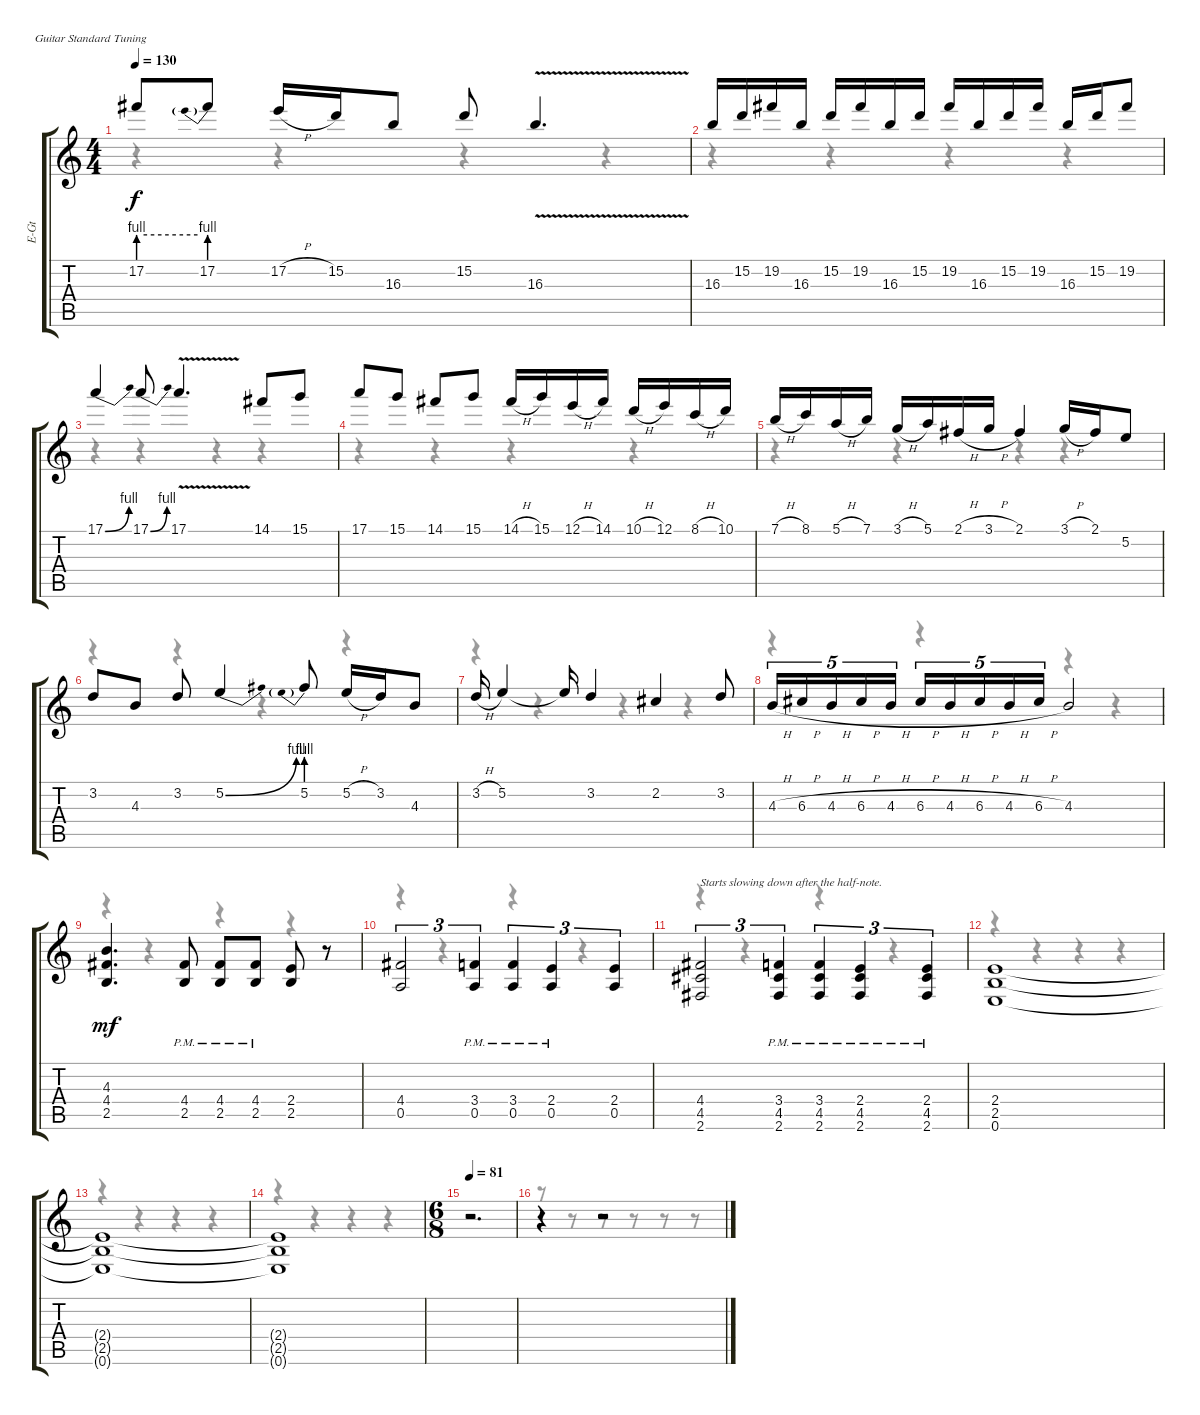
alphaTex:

\bracketExtendMode groupsimilarinstruments
\track ("Kirk Hammett (Lead)" "E-Gt") {instrument distortionguitar}
\staff {score tabs}
\tuning (E4 B3 G3 D3 A2 E2)
\voice
\ts (4 4)
\tempo 130
\clef g2
\ks c
17.2{be (hold 0 4 60 4) t}.8{dy f} 17.2{be (prebend 0 4 60 4)}.8 17.2{h}.16 15.2.16 16.3.8 15.2.8 16.3{v}.4{d} |
16.3.16 15.2.16 19.2{acc #}.16 16.3.16 15.2.16 19.2{acc #}.16 16.3.16 15.2.16 19.2{acc #}.16 16.3.16 15.2.16 19.2{acc #}.16 16.3.16 15.2.16 19.2{acc #}.8 |
17.1{be (bend 0 0 60 4)}.4 17.1{be (bend 0 0 60 4)}.8 17.1{v}.4{d} 14.1{acc #}.8 15.1.8 |
17.1.8 15.1.8 14.1{acc #}.8 15.1.8 14.1{h acc #}.16 15.1.16 12.1{h}.16 14.1{acc #}.16 10.1{h}.16 12.1.16 8.1{h}.16 10.1.16 |
7.1{h}.16 8.1.16 5.1{h}.16 7.1.16 3.1{h}.16 5.1.16 2.1{h acc #}.16 3.1{h}.16 2.1{acc #}.4 3.1{h}.16 2.1{acc #}.16 5.2.8 |
3.2.8 4.3.8 3.2.8 5.2{be (bend 0 0 60 4)}.4 5.2{be (prebend 0 4 60 4)}.8 5.2{h}.16 3.2.16 4.3.8 |
3.2{h}.16 5.2.4 5.2{t}.16 3.2.4 2.2{acc #}.4 3.2.8 |
4.3{h}.16{tu (5 4)} 6.3{h acc #}.16{tu (5 4)} 4.3{h}.16{tu (5 4)} 6.3{h acc #}.16{tu (5 4)} 4.3{h}.16{tu (5 4)} 6.3{h acc #}.16{tu (5 4)} 4.3{h}.16{tu (5 4)} 6.3{h acc #}.16{tu (5 4)} 4.3{h}.16{tu (5 4)} 6.3{h acc #}.16{tu (5 4)} 4.3.2 |
(4.3 4.4{acc #} 2.5).4{d dy mf} (4.4{pm acc #} 2.5{pm}).8 (4.4{pm acc #} 2.5{pm}).8 (4.4{pm acc #} 2.5{pm}).8 (2.4 2.5).8 r.8 |
(4.4{acc #} 0.5).2{tu (3 2)} (3.4{pm} 0.5{pm}).4{tu (3 2)} (3.4{pm} 0.5{pm}).4{tu (3 2)} (2.4{pm} 0.5{pm}).4{tu (3 2)} (2.4 0.5).4{tu (3 2)} |
(4.4{acc #} 4.5{acc #} 2.6{acc #}).2{tu (3 2) txt "Starts slowing down after the half-note."} (3.4{pm} 4.5{pm acc #} 2.6{pm acc #}).4{tu (3 2)} (3.4{pm} 4.5{pm acc #} 2.6{pm acc #}).4{tu (3 2)} (2.4{pm} 4.5{pm acc #} 2.6{pm acc #}).4{tu (3 2)} (2.4{pm} 4.5{pm acc #} 2.6{pm acc #}).4{tu (3 2)} |
(2.4 2.5 0.6).1 |
(2.4{t} 2.5{t} 0.6{t}).1 |
(2.4{t} 2.5{t} 0.6{t}).1 |
\ts (6 8)
\beaming (8 3 1 1 1)
\tempo 81
r.2{d} |
r.4 r.2
\voice
\clef g2
\ottava regular
\simile none
\ks c
r.4{dy mf} r.4 r.4 r.4 |
r.4 r.4 r.4 r.4 |
r.4 r.4 r.4 r.4 |
r.4 r.4 r.4 r.4 |
r.4 r.4 r.4 r.4 |
r.4 r.4 r.4 r.4 |
r.4 r.4 r.4 r.4 |
r.4 r.4 r.4 r.4 |
r.4 r.4 r.4 r.4 |
r.4 r.4 r.4 r.4 |
r.4 r.4 r.4 r.4 |
r.4 r.4 r.4 r.4 |
r.4 r.4 r.4 r.4 |
r.4 r.4 r.4 r.4 |
r.2{d} |
r.8 r.8 r.8 r.8 r.8 r.8
